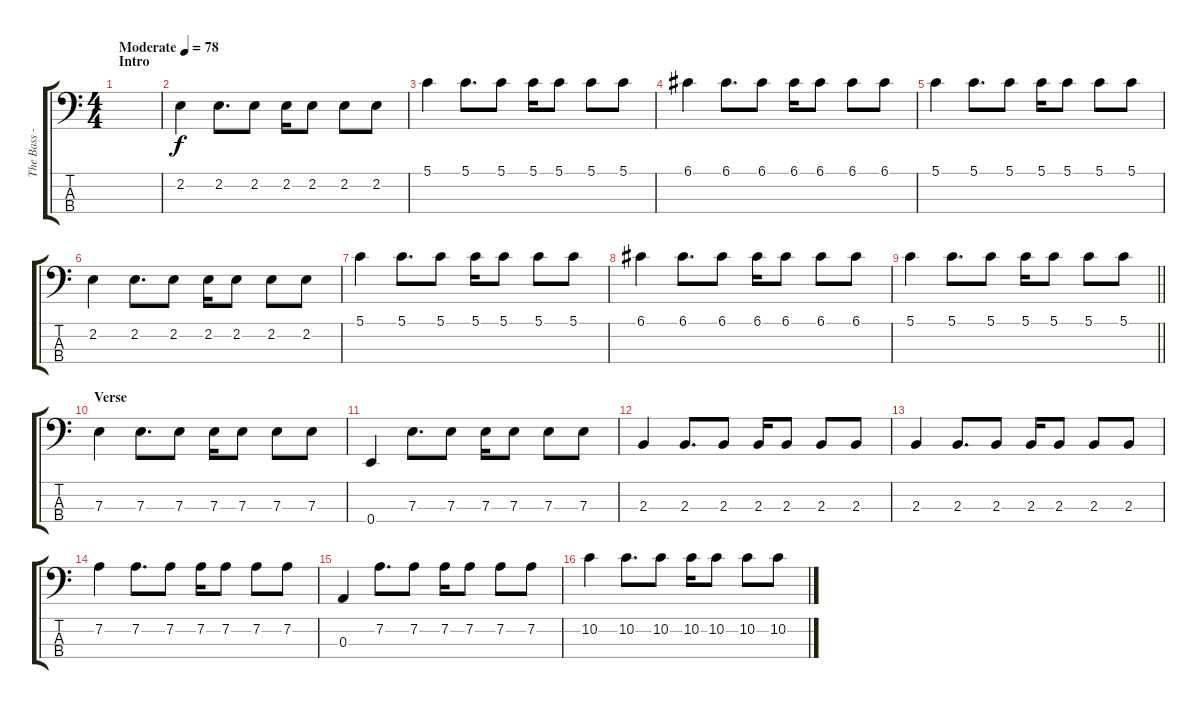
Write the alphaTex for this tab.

\track ("The Bass - Andy Bell" "The Bass -") {instrument electricbasspick}
\staff {score tabs}
\tuning (G2 D2 A1 E1) {hide}
\ts (4 4)
\section ("" "Intro")
\tempo (78 "Moderate")
\clef f4
\ks c
|
2.2.4 2.2.8{d} 2.2.8 2.2.16 2.2.8 2.2.8 2.2.8 |
5.1.4 5.1.8{d} 5.1.8 5.1.16 5.1.8 5.1.8 5.1.8 |
6.1.4 6.1.8{d} 6.1.8 6.1.16 6.1.8 6.1.8 6.1.8 |
5.1.4 5.1.8{d} 5.1.8 5.1.16 5.1.8 5.1.8 5.1.8 |
2.2.4 2.2.8{d} 2.2.8 2.2.16 2.2.8 2.2.8 2.2.8 |
5.1.4 5.1.8{d} 5.1.8 5.1.16 5.1.8 5.1.8 5.1.8 |
6.1.4 6.1.8{d} 6.1.8 6.1.16 6.1.8 6.1.8 6.1.8 |
\barLineRight lightlight
5.1.4 5.1.8{d} 5.1.8 5.1.16 5.1.8 5.1.8 5.1.8 |
\section ("" "Verse")
7.3.4 7.3.8{d} 7.3.8 7.3.16 7.3.8 7.3.8 7.3.8 |
0.4.4 7.3.8{d} 7.3.8 7.3.16 7.3.8 7.3.8 7.3.8 |
2.3.4 2.3.8{d} 2.3.8 2.3.16 2.3.8 2.3.8 2.3.8 |
2.3.4 2.3.8{d} 2.3.8 2.3.16 2.3.8 2.3.8 2.3.8 |
7.2.4 7.2.8{d} 7.2.8 7.2.16 7.2.8 7.2.8 7.2.8 |
0.3.4 7.2.8{d} 7.2.8 7.2.16 7.2.8 7.2.8 7.2.8 |
10.2.4 10.2.8{d} 10.2.8 10.2.16 10.2.8 10.2.8 10.2.8
